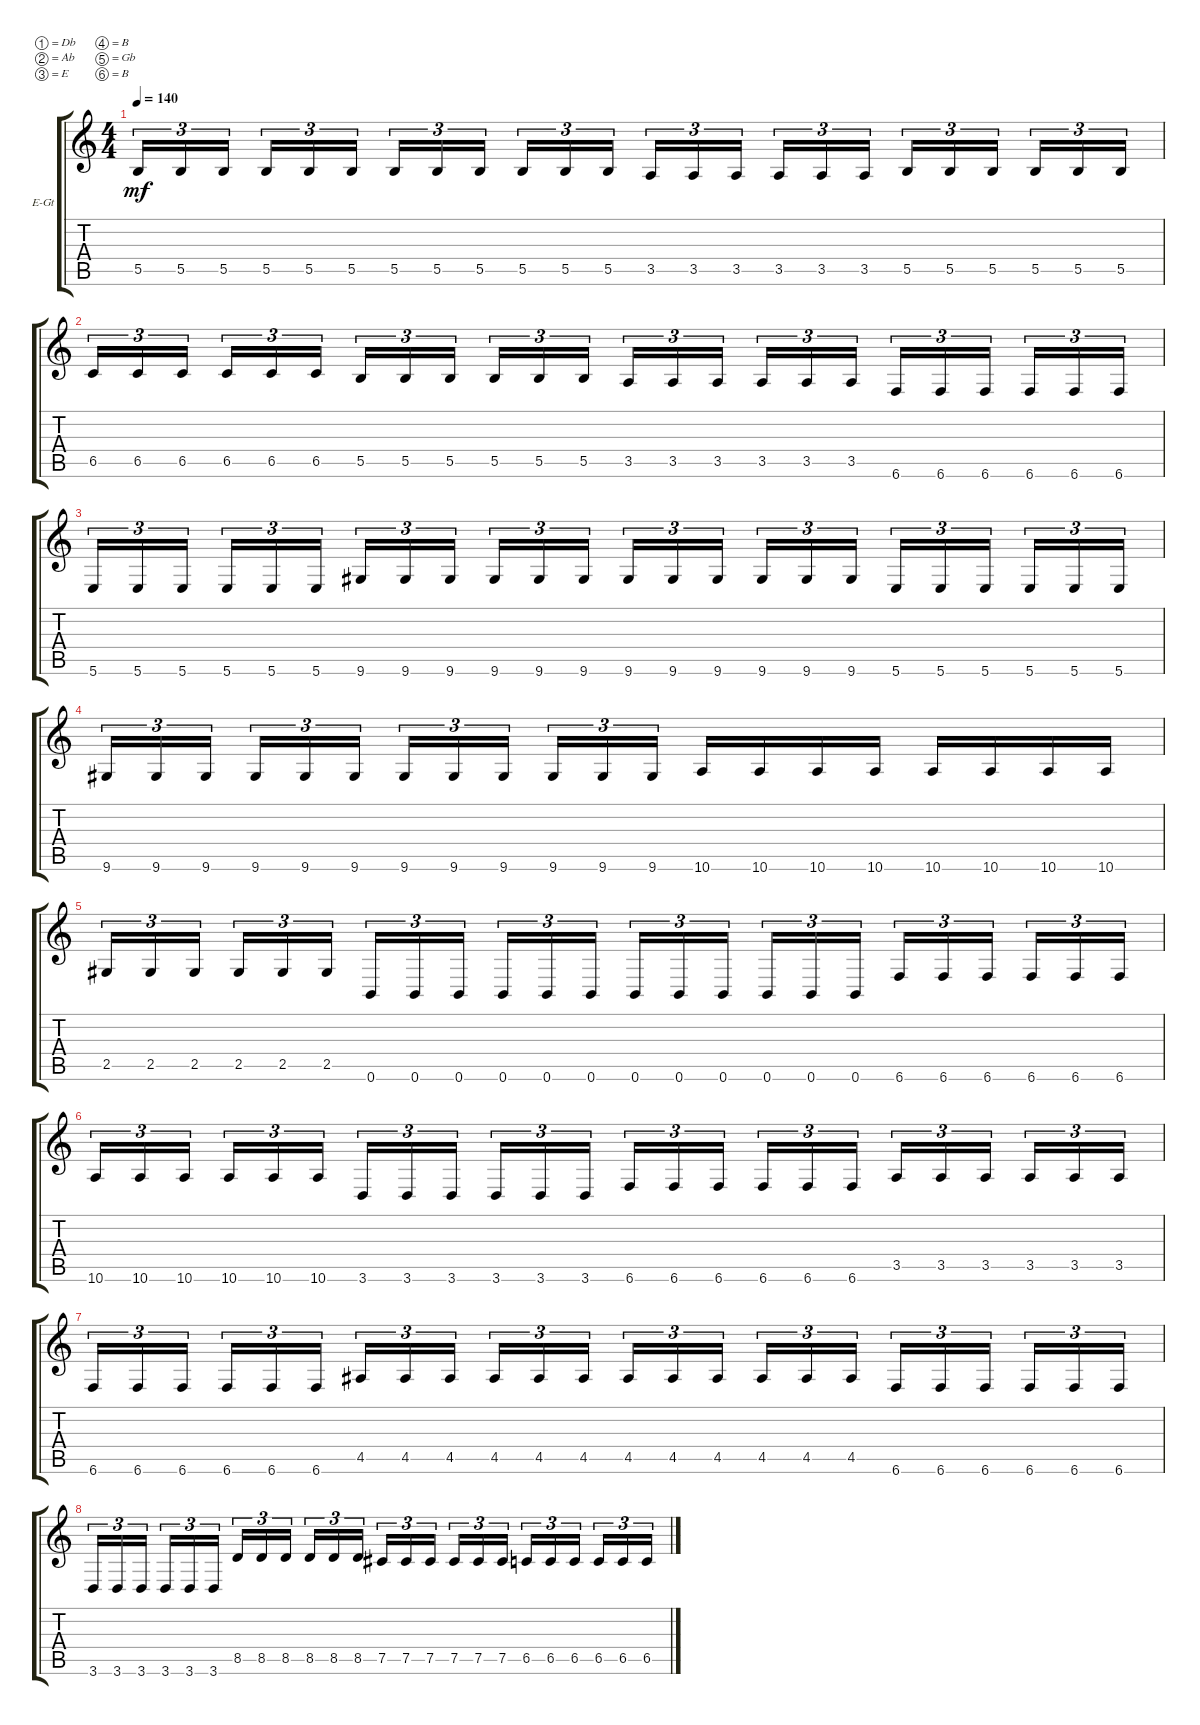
\defaultSystemsLayout 4
\bracketExtendMode groupsimilarinstruments
\firstSystemTrackNameOrientation horizontal
\otherSystemsTrackNameOrientation horizontal
\track ("Electric Guitar" "E-Gt") {instrument distortionguitar}
\staff {score tabs}
\tuning (Db4 Ab3 E3 B2 Gb2 B1)
\ts (4 4)
\tempo 140
\clef g2
\ks c
5.5.16{tu (3 2) dy mf} 5.5.16{tu (3 2)} 5.5.16{tu (3 2)} 5.5.16{tu (3 2)} 5.5.16{tu (3 2)} 5.5.16{tu (3 2)} 5.5.16{tu (3 2)} 5.5.16{tu (3 2)} 5.5.16{tu (3 2)} 5.5.16{tu (3 2)} 5.5.16{tu (3 2)} 5.5.16{tu (3 2)} 3.5.16{tu (3 2)} 3.5.16{tu (3 2)} 3.5.16{tu (3 2)} 3.5.16{tu (3 2)} 3.5.16{tu (3 2)} 3.5.16{tu (3 2)} 5.5.16{tu (3 2)} 5.5.16{tu (3 2)} 5.5.16{tu (3 2)} 5.5.16{tu (3 2)} 5.5.16{tu (3 2)} 5.5.16{tu (3 2)} |
6.5.16{tu (3 2)} 6.5.16{tu (3 2)} 6.5.16{tu (3 2)} 6.5.16{tu (3 2)} 6.5.16{tu (3 2)} 6.5.16{tu (3 2)} 5.5.16{tu (3 2)} 5.5.16{tu (3 2)} 5.5.16{tu (3 2)} 5.5.16{tu (3 2)} 5.5.16{tu (3 2)} 5.5.16{tu (3 2)} 3.5.16{tu (3 2)} 3.5.16{tu (3 2)} 3.5.16{tu (3 2)} 3.5.16{tu (3 2)} 3.5.16{tu (3 2)} 3.5.16{tu (3 2)} 6.6.16{tu (3 2)} 6.6.16{tu (3 2)} 6.6.16{tu (3 2)} 6.6.16{tu (3 2)} 6.6.16{tu (3 2)} 6.6.16{tu (3 2)} |
5.6.16{tu (3 2)} 5.6.16{tu (3 2)} 5.6.16{tu (3 2)} 5.6.16{tu (3 2)} 5.6.16{tu (3 2)} 5.6.16{tu (3 2)} 9.6.16{tu (3 2)} 9.6.16{tu (3 2)} 9.6.16{tu (3 2)} 9.6.16{tu (3 2)} 9.6.16{tu (3 2)} 9.6.16{tu (3 2)} 9.6.16{tu (3 2)} 9.6.16{tu (3 2)} 9.6.16{tu (3 2)} 9.6.16{tu (3 2)} 9.6.16{tu (3 2)} 9.6.16{tu (3 2)} 5.6.16{tu (3 2)} 5.6.16{tu (3 2)} 5.6.16{tu (3 2)} 5.6.16{tu (3 2)} 5.6.16{tu (3 2)} 5.6.16{tu (3 2)} |
9.6.16{tu (3 2)} 9.6.16{tu (3 2)} 9.6.16{tu (3 2)} 9.6.16{tu (3 2)} 9.6.16{tu (3 2)} 9.6.16{tu (3 2)} 9.6.16{tu (3 2)} 9.6.16{tu (3 2)} 9.6.16{tu (3 2)} 9.6.16{tu (3 2)} 9.6.16{tu (3 2)} 9.6.16{tu (3 2)} 10.6.16 10.6.16 10.6.16 10.6.16 10.6.16 10.6.16 10.6.16 10.6.16 |
2.5.16{tu (3 2)} 2.5.16{tu (3 2)} 2.5.16{tu (3 2)} 2.5.16{tu (3 2)} 2.5.16{tu (3 2)} 2.5.16{tu (3 2)} 0.6.16{tu (3 2)} 0.6.16{tu (3 2)} 0.6.16{tu (3 2)} 0.6.16{tu (3 2)} 0.6.16{tu (3 2)} 0.6.16{tu (3 2)} 0.6.16{tu (3 2)} 0.6.16{tu (3 2)} 0.6.16{tu (3 2)} 0.6.16{tu (3 2)} 0.6.16{tu (3 2)} 0.6.16{tu (3 2)} 6.6.16{tu (3 2)} 6.6.16{tu (3 2)} 6.6.16{tu (3 2)} 6.6.16{tu (3 2)} 6.6.16{tu (3 2)} 6.6.16{tu (3 2)} |
10.6.16{tu (3 2)} 10.6.16{tu (3 2)} 10.6.16{tu (3 2)} 10.6.16{tu (3 2)} 10.6.16{tu (3 2)} 10.6.16{tu (3 2)} 3.6.16{tu (3 2)} 3.6.16{tu (3 2)} 3.6.16{tu (3 2)} 3.6.16{tu (3 2)} 3.6.16{tu (3 2)} 3.6.16{tu (3 2)} 6.6.16{tu (3 2)} 6.6.16{tu (3 2)} 6.6.16{tu (3 2)} 6.6.16{tu (3 2)} 6.6.16{tu (3 2)} 6.6.16{tu (3 2)} 3.5.16{tu (3 2)} 3.5.16{tu (3 2)} 3.5.16{tu (3 2)} 3.5.16{tu (3 2)} 3.5.16{tu (3 2)} 3.5.16{tu (3 2)} |
6.6.16{tu (3 2)} 6.6.16{tu (3 2)} 6.6.16{tu (3 2)} 6.6.16{tu (3 2)} 6.6.16{tu (3 2)} 6.6.16{tu (3 2)} 4.5.16{tu (3 2)} 4.5.16{tu (3 2)} 4.5.16{tu (3 2)} 4.5.16{tu (3 2)} 4.5.16{tu (3 2)} 4.5.16{tu (3 2)} 4.5.16{tu (3 2)} 4.5.16{tu (3 2)} 4.5.16{tu (3 2)} 4.5.16{tu (3 2)} 4.5.16{tu (3 2)} 4.5.16{tu (3 2)} 6.6.16{tu (3 2)} 6.6.16{tu (3 2)} 6.6.16{tu (3 2)} 6.6.16{tu (3 2)} 6.6.16{tu (3 2)} 6.6.16{tu (3 2)} |
3.6.16{tu (3 2)} 3.6.16{tu (3 2)} 3.6.16{tu (3 2)} 3.6.16{tu (3 2)} 3.6.16{tu (3 2)} 3.6.16{tu (3 2)} 8.5.16{tu (3 2)} 8.5.16{tu (3 2)} 8.5.16{tu (3 2)} 8.5.16{tu (3 2)} 8.5.16{tu (3 2)} 8.5.16{tu (3 2)} 7.5.16{tu (3 2)} 7.5.16{tu (3 2)} 7.5.16{tu (3 2)} 7.5.16{tu (3 2)} 7.5.16{tu (3 2)} 7.5.16{tu (3 2)} 6.5.16{tu (3 2)} 6.5.16{tu (3 2)} 6.5.16{tu (3 2)} 6.5.16{tu (3 2)} 6.5.16{tu (3 2)} 6.5.16{tu (3 2)}
